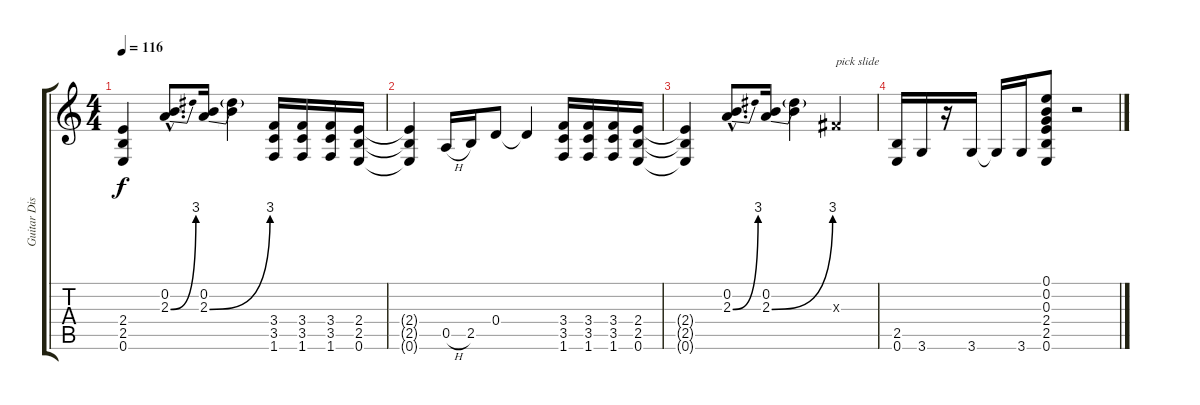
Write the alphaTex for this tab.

\track ("Guitar Disto (+ WahWah)" "Guitar Dis") {instrument distortionguitar}
\staff {score tabs}
\tuning (E4 B3 G3 D3 A2 E2) {hide}
\ts (4 4)
\tempo 116
\clef g2
\ks c
(2.4{t} 2.5{t} 0.6{t}).4{dy f} (0.2{hac} 2.3{be (bend 0 0 60 12) hac}).8{d} (0.2 2.3{be (bend 0 0 60 12)}).16 (0.2{t} 2.3{t}).4 (3.4 3.5 1.6).16 (3.4 3.5 1.6).16 (3.4 3.5 1.6).16 (2.4 2.5 0.6).16 |
(2.4{t} 2.5{t} 0.6{t}).4 0.5{h}.16 2.5.16 0.4.8 0.4{t}.4 (3.4 3.5 1.6).16 (3.4 3.5 1.6).16 (3.4 3.5 1.6).16 (2.4 2.5 0.6).16 |
(2.4{t} 2.5{t} 0.6{t}).4 (0.2{hac} 2.3{be (bend 0 0 60 12) hac}).8{d} (0.2 2.3{be (bend 0 0 60 12)}).16 (0.2{t} 2.3{t}).4 -1.3{x}.4{txt "pick slide"} |
(2.5 0.6).16 3.6.16 r.16 3.6.16 3.6{t}.16 3.6.16 (0.1 0.2 0.3 2.4 2.5 0.6).8 r.2
